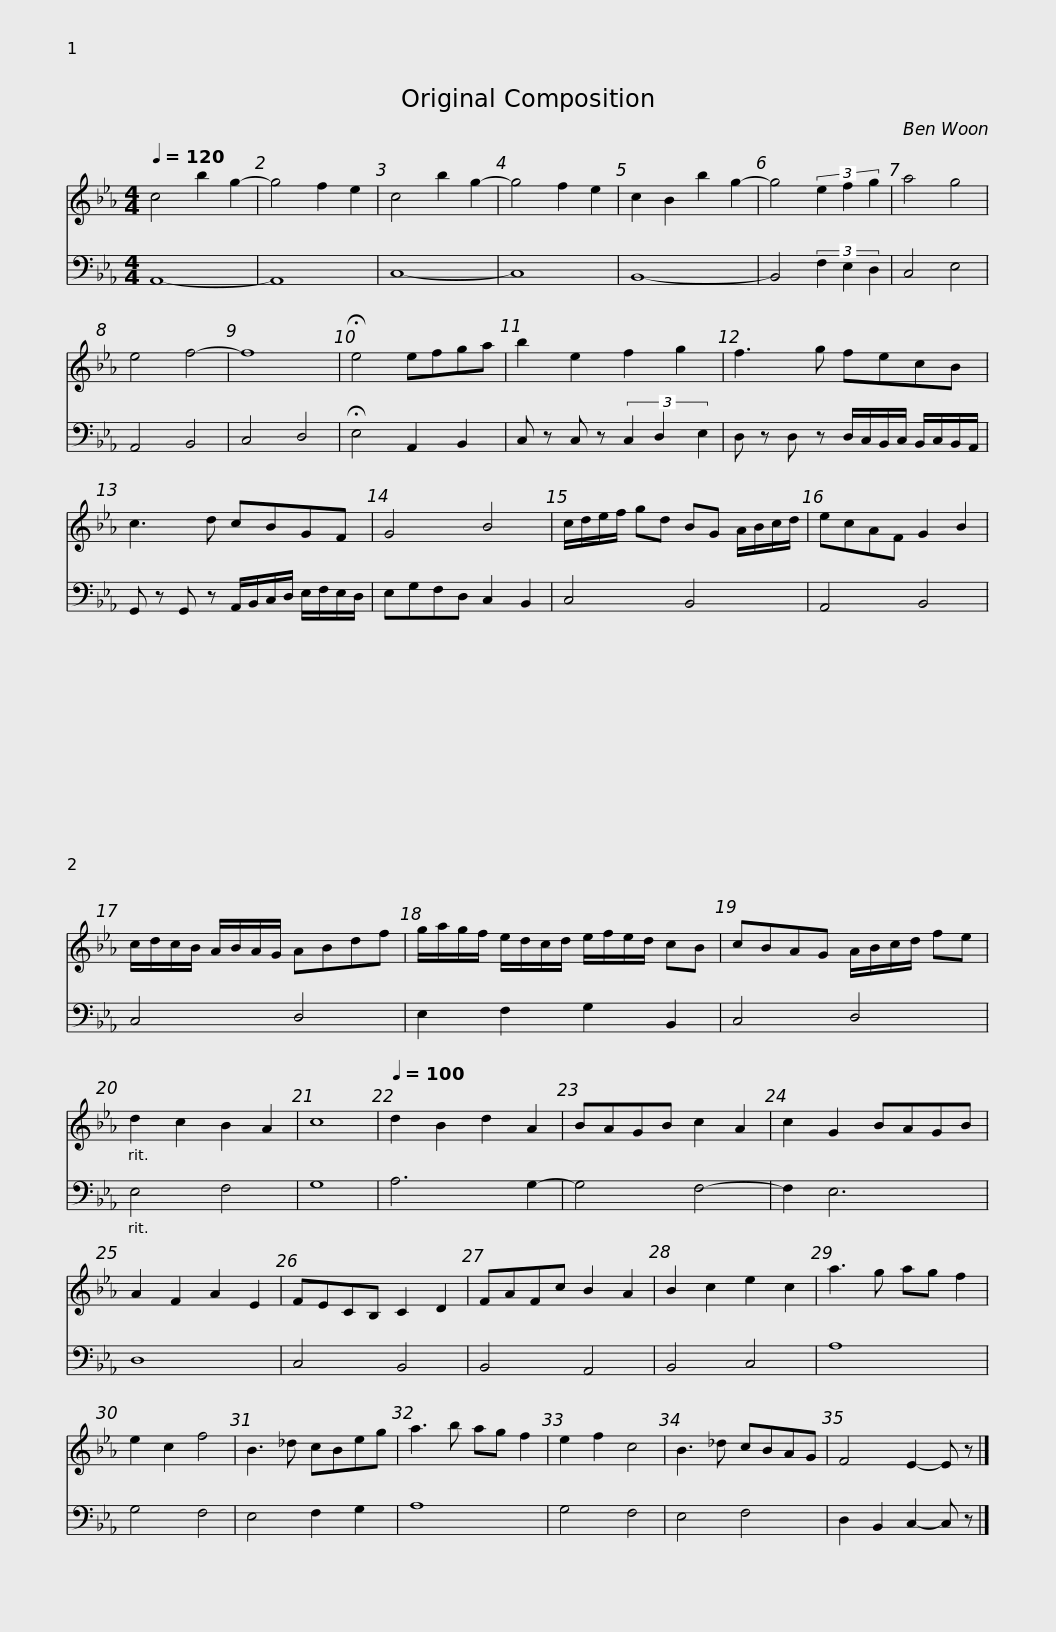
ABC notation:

X:1
%%score 1 2
L:1/8
Q:1/4=120
M:4/4
I:linebreak $
K:Eb
V:1 treble
V:2 bass
V:1
 c4 b2 g2- | g4 f2 e2 | c4 b2 g2- | g4 f2 e2 | c2 B2 b2 g2- | %5
 g4 (3e2 f2 g2 | a4 g4 | e4 f4- | f8 | !fermata!e4 efga |$ %10
 b2 e2 f2 g2 | f3 g fecB | c3 d cBGF | G4 B4 |$ c/d/e/f/ gd BG A/B/c/d/ | %15
 ecAF G2 B2 | c/d/c/B/ A/B/A/G/ ABdf | g/a/g/f/ e/d/c/d/ e/f/e/d/ cB |$ cBAG A/B/c/d/ fe | d2 c2 B2 A2 | %20
 c8 |[Q:1/4=100] d2 B2 d2 A2 | BAGB c2 A2 | c2 G2 BAGB | A2 F2 A2 E2 |$ %25
 FECB, C2 D2 | FAFc B2 A2 | B2 c2 e2 c2 | a3 g ag f2 | e2 c2 f4 | %30
 B3 _d cBeg | a3 b ag f2 |$ e2 f2 c4 | B3 _d cBAG | F4 E2- E z |] %35
V:2
 A,,8- | A,,8 | C,8- | C,8 | B,,8- | %5
 B,,4 (3F,2 E,2 D,2 | C,4 E,4 | A,,4 B,,4 | C,4 D,4 | !fermata!E,4 A,,2 B,,2 |$ %10
 C, z C, z (3C,2 D,2 E,2 | D, z D, z D,/C,/B,,/C,/ B,,/C,/B,,/A,,/ | G,, z G,, z A,,/B,,/C,/D,/ E,/F,/E,/D,/ | E,G,F,D, C,2 B,,2 |$ C,4 B,,4 | %15
 A,,4 B,,4 | C,4 D,4 | E,2 F,2 G,2 B,,2 |$ C,4 D,4 | E,4 F,4 | %20
 G,8 | A,6 G,2- | G,4 F,4- | F,2 E,6 | D,8 |$ %25
 C,4 B,,4 | B,,4 A,,4 | B,,4 C,4 | A,8 | G,4 F,4 | %30
 E,4 F,2 G,2 | A,8 |$ G,4 F,4 | E,4 F,4 | D,2 B,,2 C,2- C, z |] %35
